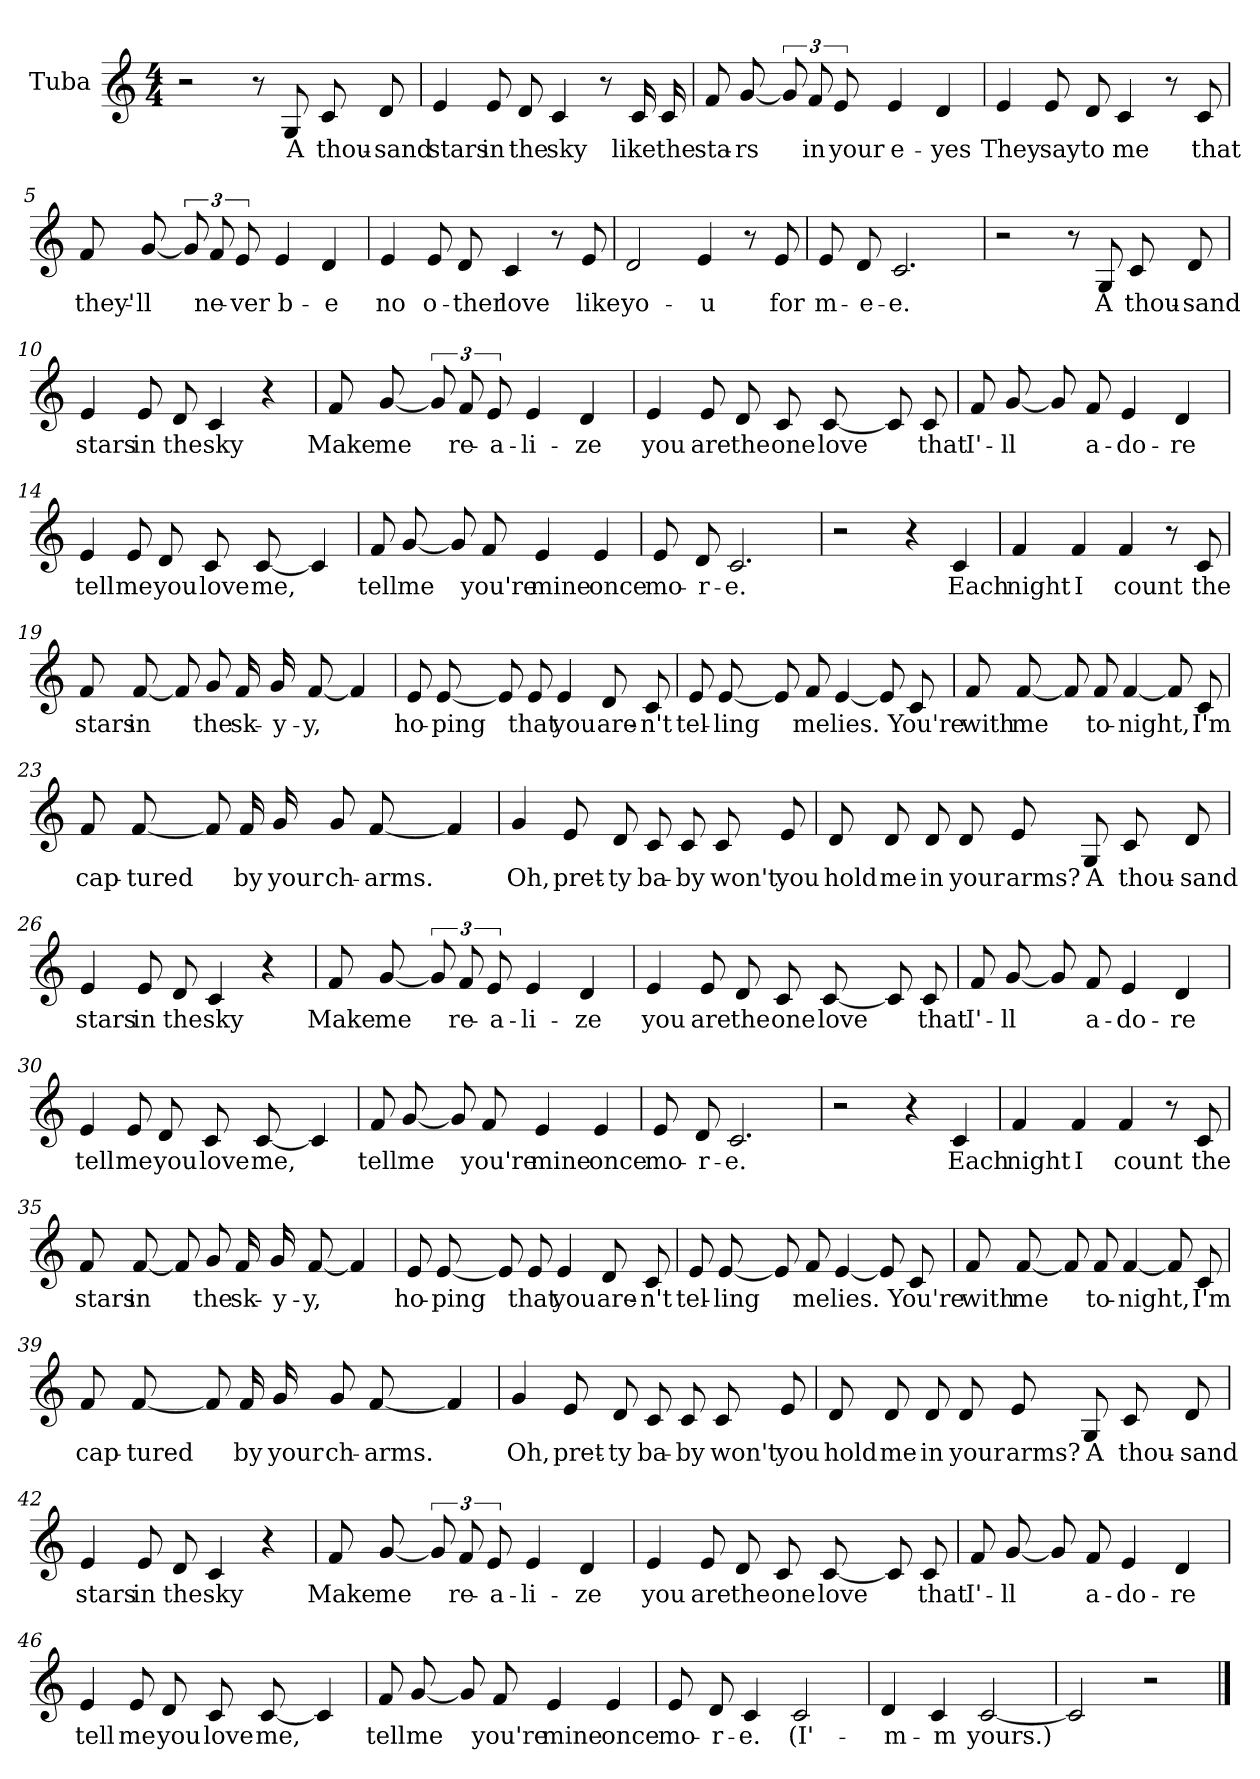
**kern	**text
*part1	*part1
*staff1	*staff1
*I"Tuba	*
*I'Tba	*
*clefG2	*
*k[]	*
*M4/4	*
=1	=1
2r	.
8r	.
8G/	A
8c/L	thou-
8d/	sand
=2	=2
4e/	stars
8e/L	in
8d/	the
4c/	sky
8r	.
16c/LL	like
16c/J	the
=3	=3
8f/L	sta-
[<8g/	rs
12g/L]	.
12f/	in
12e/	your
4e/	e-
4d/	yes
!!LO:LB:g=z
=4	=4
4e/	They
8e/L	say
8d/	to
4c/	me
8r	.
8c/	that
=5	=5
8f/L	they'-
[<8g/	ll
12g/L]	.
12f/	ne-
12e/	ver
4e/	b-
4d/	e
=6	=6
4e/	no
8e/L	o-
8d/	ther
4c/	love
8r	.
8e/	like
!!LO:LB:g=z
=7	=7
2d/	yo-
4e/	u
8r	.
8e/	for
=8	=8
8e/L	m-
8d/	e-
2.c/	e.
=9	=9
2r	.
8r	.
8G/	A
8c/L	thou-
8d/	sand
=10	=10
4e/	stars
8e/L	in
8d/	the
4c/	sky
4r	.
!!LO:LB:g=z
=11	=11
8f/L	Make
[<8g/	me
12g/L]	.
12f/	re-
12e/	a-
4e/	li-
4d/	ze
=12	=12
4e/	you
8e/L	are
8d/	the
8c/L	one
[<8c/	love
8c/L]	.
8c/	that
=13	=13
8f/L	I'-
[<8g/	ll
8g/L]	.
8f/	a-
4e/	do-
4d/	re
!!LO:LB:g=z
=14	=14
4e/	tell
8e/L	me
8d/	you
8c/L	love
[<8c/	me,
4c/]	.
=15	=15
8f/L	tell
[<8g/	me
8g/L]	.
8f/	you're
4e/	mine
4e/	once
=16	=16
8e/L	mo-
8d/	r-
2.c/	e.
!!LO:LB:g=z
=17	=17
2r	.
4r	.
4c/	Each
=18	=18
4f/	night
4f/	I
4f/	count
8r	.
8c/	the
=19	=19
8f/L	stars
[<8f/	in
8f/L]	.
8g/	the
16f/LL	sk-
16g/J	y-
[<8f/	y,
4f/]	.
!!LO:LB:g=z
=20	=20
8e/L	ho-
[<8e/	ping
8e/L]	.
8e/	that
4e/	you
8d/L	are-
8c/	n't
=21	=21
8e/L	tel-
[<8e/	ling
8e/L]	.
8f/	me
[<4e/	lies.
8e/L]	.
8c/	You're
!!LO:PB:g=z
=22	=22
8f/L	with
[<8f/	me
8f/L]	.
8f/	to-
[<4f/	night,
8f/L]	.
8c/	I'm
=23	=23
8f/L	cap-
[<8f/	tured
8f/L]	.
16f/L	by
16g/J	your
8g/L	ch-
[<8f/	arms.
4f/]	.
!!LO:LB:g=z
=24	=24
4g/	Oh,
8e/L	pret-
8d/	ty
8c/L	ba-
8c/	by
8c/L	won't
8e/	you
=25	=25
8d/L	hold
8d/	me
8d/L	in
8d/	your
8e/L	arms?
8G/	A
8c/L	thou-
8d/	sand
!!LO:LB:g=z
=26	=26
4e/	stars
8e/L	in
8d/	the
4c/	sky
4r	.
=27	=27
8f/L	Make
[<8g/	me
12g/L]	.
12f/	re-
12e/	a-
4e/	li-
4d/	ze
=28	=28
4e/	you
8e/L	are
8d/	the
8c/L	one
[<8c/	love
8c/L]	.
8c/	that
!!LO:LB:g=z
=29	=29
8f/L	I'-
[<8g/	ll
8g/L]	.
8f/	a-
4e/	do-
4d/	re
=30	=30
4e/	tell
8e/L	me
8d/	you
8c/L	love
[<8c/	me,
4c/]	.
!!LO:LB:g=z
=31	=31
8f/L	tell
[<8g/	me
8g/L]	.
8f/	you're
4e/	mine
4e/	once
=32	=32
8e/L	mo-
8d/	r-
2.c/	e.
=33	=33
2r	.
4r	.
4c/	Each
!!LO:LB:g=z
=34	=34
4f/	night
4f/	I
4f/	count
8r	.
8c/	the
=35	=35
8f/L	stars
[<8f/	in
8f/L]	.
8g/	the
16f/LL	sk-
16g/J	y-
[<8f/	y,
4f/]	.
!!LO:LB:g=z
=36	=36
8e/L	ho-
[<8e/	ping
8e/L]	.
8e/	that
4e/	you
8d/L	are-
8c/	n't
=37	=37
8e/L	tel-
[<8e/	ling
8e/L]	.
8f/	me
[<4e/	lies.
8e/L]	.
8c/	You're
!!LO:LB:g=z
=38	=38
8f/L	with
[<8f/	me
8f/L]	.
8f/	to-
[<4f/	night,
8f/L]	.
8c/	I'm
=39	=39
8f/L	cap-
[<8f/	tured
8f/L]	.
16f/L	by
16g/J	your
8g/L	ch-
[<8f/	arms.
4f/]	.
!!LO:PB:g=z
=40	=40
4g/	Oh,
8e/L	pret-
8d/	ty
8c/L	ba-
8c/	by
8c/L	won't
8e/	you
=41	=41
8d/L	hold
8d/	me
8d/L	in
8d/	your
8e/L	arms?
8G/	A
8c/L	thou-
8d/	sand
!!LO:LB:g=z
=42	=42
4e/	stars
8e/L	in
8d/	the
4c/	sky
4r	.
=43	=43
8f/L	Make
[<8g/	me
12g/L]	.
12f/	re-
12e/	a-
4e/	li-
4d/	ze
=44	=44
4e/	you
8e/L	are
8d/	the
8c/L	one
[<8c/	love
8c/L]	.
8c/	that
!!LO:LB:g=z
=45	=45
8f/L	I'-
[<8g/	ll
8g/L]	.
8f/	a-
4e/	do-
4d/	re
=46	=46
4e/	tell
8e/L	me
8d/	you
8c/L	love
[<8c/	me,
4c/]	.
!!LO:LB:g=z
=47	=47
8f/L	tell
[<8g/	me
8g/L]	.
8f/	you're
4e/	mine
4e/	once
=48	=48
8e/L	mo-
8d/	r-
4c/	e.
2c/	(I'-
=49	=49
4d/	m-
4c/	m
[<2c/	yours.)
=50	=50
2c/]	.
2r	.
==	==
*-	*-
